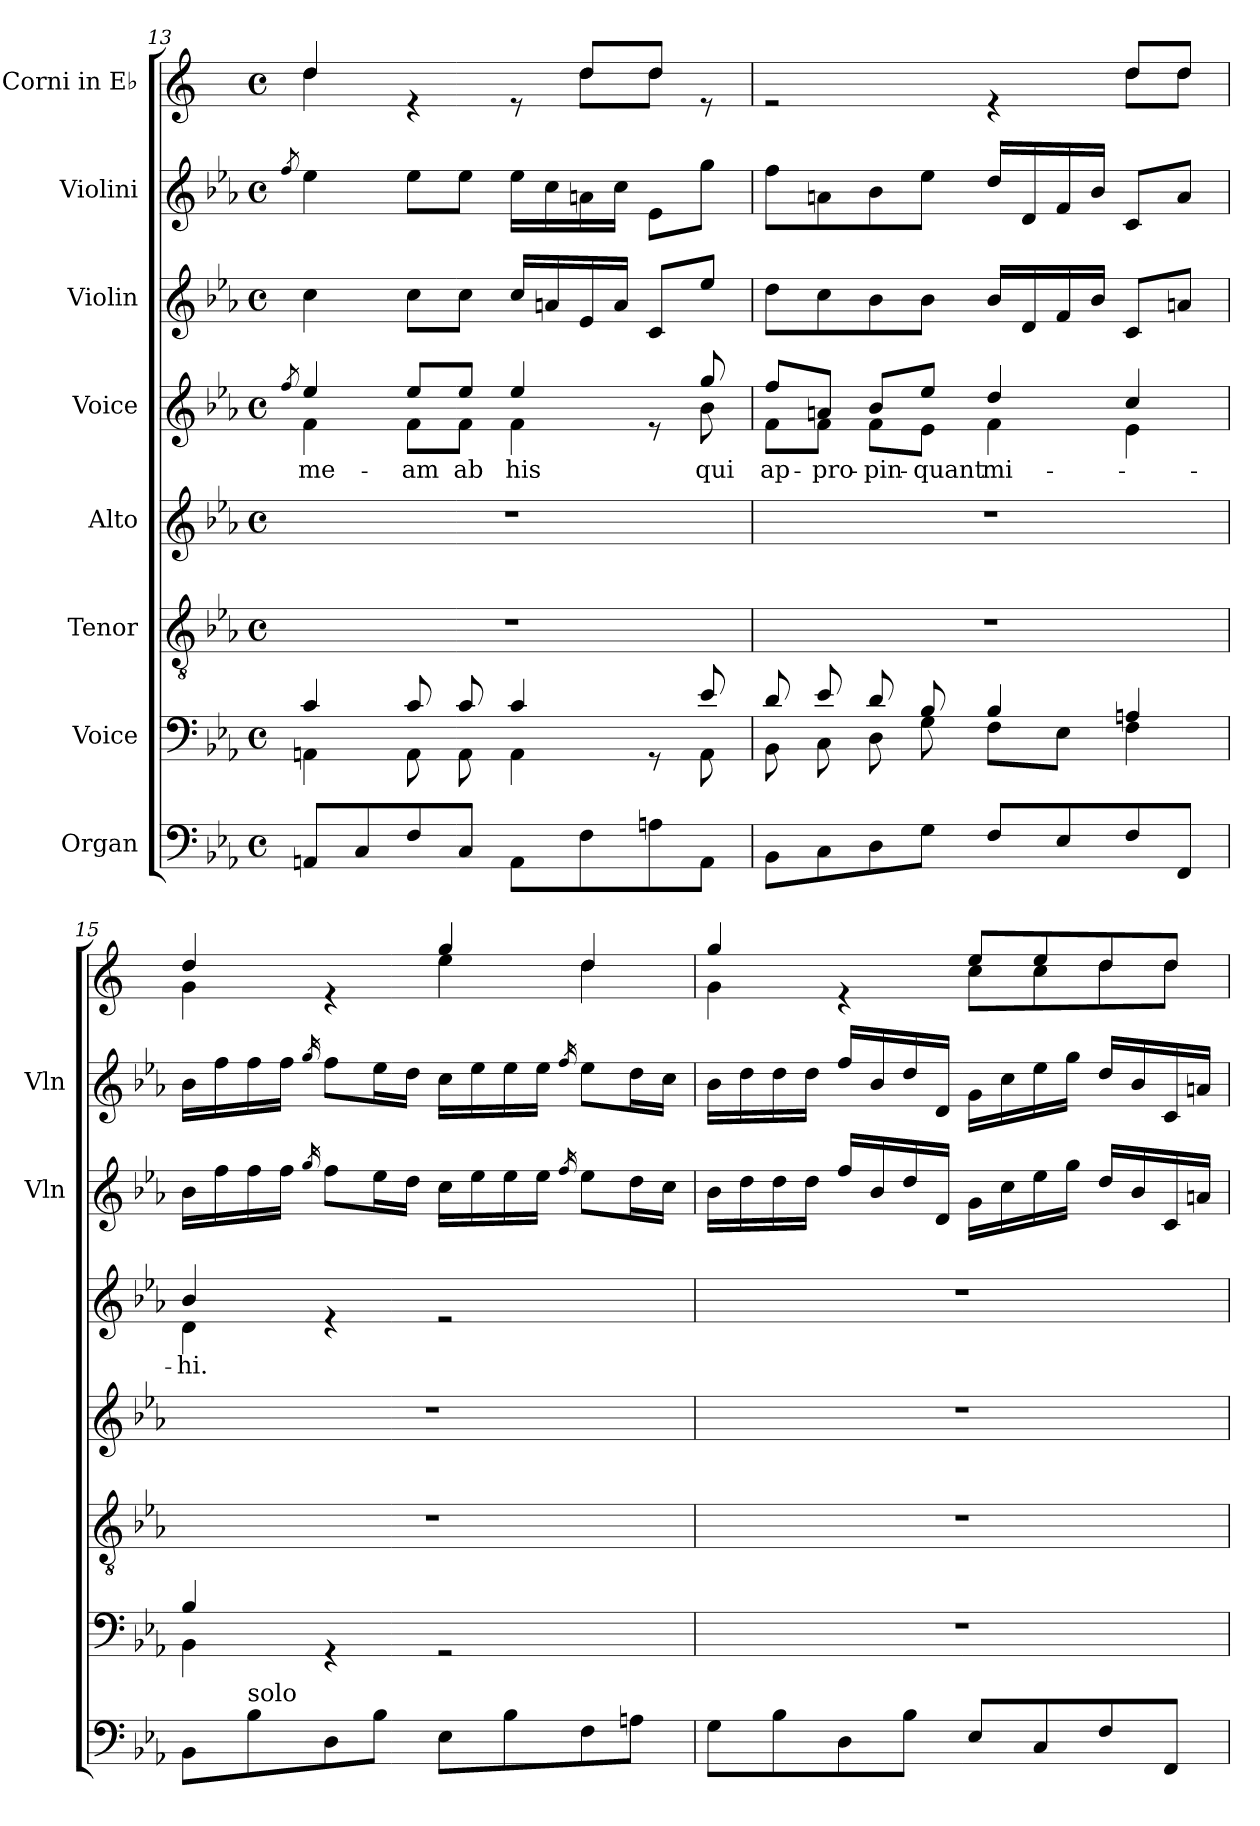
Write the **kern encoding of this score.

**kern	**kern	**kern	**kern	**kern	**text	**kern	**kern	**kern
*part8	*part7	*part6	*part5	*part4	*part4	*part3	*part2	*part1
*staff8	*staff7	*staff6	*staff5	*staff4	*staff4	*staff3	*staff2	*staff1
*I"Organ	*I"Voice	*I"Tenor	*I"Alto	*I"Voice	*	*I"Violin	*I"Violini	*I"Corni in E♭
*	*	*	*	*	*	*I'Vln	*I'Vln	*
*clefF4	*clefF4	*clefGv2	*clefG2	*clefG2	*	*clefG2	*clefG2	*clefG2
*	*	*	*	*	*	*	*	*ITrd5c9
*k[b-e-a-]	*k[b-e-a-]	*k[b-e-a-]	*k[b-e-a-]	*k[b-e-a-]	*	*k[b-e-a-]	*k[b-e-a-]	*k[b-e-a-]
*M4/4	*M4/4	*M4/4	*M4/4	*M4/4	*	*M4/4	*M4/4	*M4/4
*met(c)	*met(c)	*met(c)	*met(c)	*met(c)	*	*met(c)	*met(c)	*met(c)
=13	=13	=13	=13	=13	=13	=13	=13	=13
.	.	.	.	8qff/	.	.	8qff/	.
*	*^	*	*	*	*	*	*	*
!	!	!	!	!	!	!LO:LY:b	!	!	!
*	*	*	*	*	*^	*	*	*	*^
8AAn/L	4c/	4AAn\	1r	1r	4ee-/	4f\	me-	4cc\	4ee-\	4f/	4f\
8C/	.	.	.	.	.	.	.	.	.	.	.
!	!	!	!	!	!	!	!LO:LY:b	!	!	!	!
8F/	8c/	8AA\	.	.	8ee-/L	8f\L	am	8cc\L	8ee-\L	4re	4.ryy
!	!	!	!	!	!	!	!LO:LY:b	!	!	!	!
8C/J	8c/	8AA\	.	.	8ee-/J	8f\J	ab	8cc\J	8ee-\J	.	.
!	!	!	!	!	!	!	!LO:LY:b	!	!	!	!
8AA\L	4c/	4AA\	.	.	4ee-/	4f\	his	16cc/LL	16ee-\LL	8re	.
.	.	.	.	.	.	.	.	16an/	16cc\	.	.
8F\	.	.	.	.	.	.	.	16e-/	16an\	8f/L	8f\L
.	.	.	.	.	.	.	.	16a/JJ	16cc\JJ	.	.
8An\	8rGG	8ryy	.	.	8re	8ryy	.	8c/L	8e-\L	8f/J	8f\J
!	!	!	!	!	!	!	!LO:LY:b	!	!	!	!
8AA\J	8e-/	8AA\	.	.	8gg/	8b-\	qui	8ee-/J	8gg\J	8re	8ryy
!!LO:PB:g=z	!!
=14	=14	=14	=14	=14	=14	=14	=14	=14	=14	=14	=14
!	!	!	!	!	!	!	!LO:LY:b	!	!	!	!
8BB-\L	8d/	8BB-\	1r	1r	8ff/L	8f\L	ap-	8dd\L	8ff\L	2re	2.ryy
!	!	!	!	!	!	!	!LO:LY:b	!	!	!	!
8C\	8e-/	8C\	.	.	8an/J	8f\J	-pro-	8cc\	8an\	.	.
!	!	!	!	!	!	!	!LO:LY:b	!	!	!	!
8D\	8d/	8D\	.	.	8b-/L	8f\L	-pin-	8b-\	8b-\	.	.
!	!	!	!	!	!	!	!LO:LY:b	!	!	!	!
8G\J	8B-/	8G\	.	.	8ee-/J	8e-\J	-quant	8b-\J	8ee-\J	.	.
!	!	!	!	!	!	!	!LO:LY:b	!	!	!	!
8F/L	4B-/	8F\L	.	.	4dd/	4f\	mi-	16b-/LL	16dd/LL	4re	.
.	.	.	.	.	.	.	.	16d/	16d/	.	.
8E-/	.	8E-\J	.	.	.	.	.	16f/	16f/	.	.
.	.	.	.	.	.	.	.	16b-/JJ	16b-/JJ	.	.
8F/	4An/	4F\	.	.	4cc/	4e-\	.	8c/L	8c/L	8f/L	8f\L
8FF/J	.	.	.	.	.	.	.	8an/J	8a/J	8f/J	8f\J
=15	=15	=15	=15	=15	=15	=15	=15	=15	=15	=15	=15
!	!	!	!	!	!	!	!LO:LY:b	!	!	!	!
8BB-\L	4B-/	4BB-\	1r	1r	4b-/	4d\	-hi.	16b-\LL	16b-\LL	4f/	4B-\
.	.	.	.	.	.	.	.	16ff\	16ff\	.	.
!LO:TX:a:t=solo	!	!	!	!	!	!	!	!	!	!	!
8B-\	.	.	.	.	.	.	.	16ff\	16ff\	.	.
.	.	.	.	.	.	.	.	16ff\JJ	16ff\JJ	.	.
.	.	.	.	.	.	.	.	16qgg/	16qgg/	.	.
8D\	4rGG	2.ryy	.	.	4re	2.ryy	.	8ff\L	8ff\L	4re	4ryy
8B-\J	.	.	.	.	.	.	.	16ee-\L	16ee-\L	.	.
.	.	.	.	.	.	.	.	16dd\JJ	16dd\JJ	.	.
8E-\L	2rGG	.	.	.	2re	.	.	16cc\LL	16cc\LL	4b-/	4g\
.	.	.	.	.	.	.	.	16ee-\	16ee-\	.	.
8B-\	.	.	.	.	.	.	.	16ee-\	16ee-\	.	.
.	.	.	.	.	.	.	.	16ee-\JJ	16ee-\JJ	.	.
.	.	.	.	.	.	.	.	16qff/	16qff/	.	.
8F\	.	.	.	.	.	.	.	8ee-\L	8ee-\L	4f/	4f\
8An\J	.	.	.	.	.	.	.	16dd\L	16dd\L	.	.
.	.	.	.	.	.	.	.	16cc\JJ	16cc\JJ	.	.
*	*v	*v	*	*	*v	*v	*	*	*	*	*
=16	=16	=16	=16	=16	=16	=16	=16	=16	=16
8G\L	1r	1r	1r	1r	.	16b-\LL	16b-\LL	4b-/	4B-\
.	.	.	.	.	.	16dd\	16dd\	.	.
8B-\	.	.	.	.	.	16dd\	16dd\	.	.
.	.	.	.	.	.	16dd\JJ	16dd\JJ	.	.
8D\	.	.	.	.	.	16ff/LL	16ff/LL	4re	4ryy
.	.	.	.	.	.	16b-/	16b-/	.	.
8B-\J	.	.	.	.	.	16dd/	16dd/	.	.
.	.	.	.	.	.	16d/JJ	16d/JJ	.	.
8E-/L	.	.	.	.	.	16g\LL	16g\LL	8g/L	8e-\L
.	.	.	.	.	.	16cc\	16cc\	.	.
8C/	.	.	.	.	.	16ee-\	16ee-\	8g/	8e-\
.	.	.	.	.	.	16gg\JJ	16gg\JJ	.	.
8F/	.	.	.	.	.	16dd/LL	16dd/LL	8f/	8f\
.	.	.	.	.	.	16b-/	16b-/	.	.
8FF/J	.	.	.	.	.	16c/	16c/	8f/J	8f\J
.	.	.	.	.	.	16an/JJ	16an/JJ	.	.
*	*	*	*	*	*	*	*	*v	*v
=	=	=	=	=	=	=	=	=
*-	*-	*-	*-	*-	*-	*-	*-	*-
